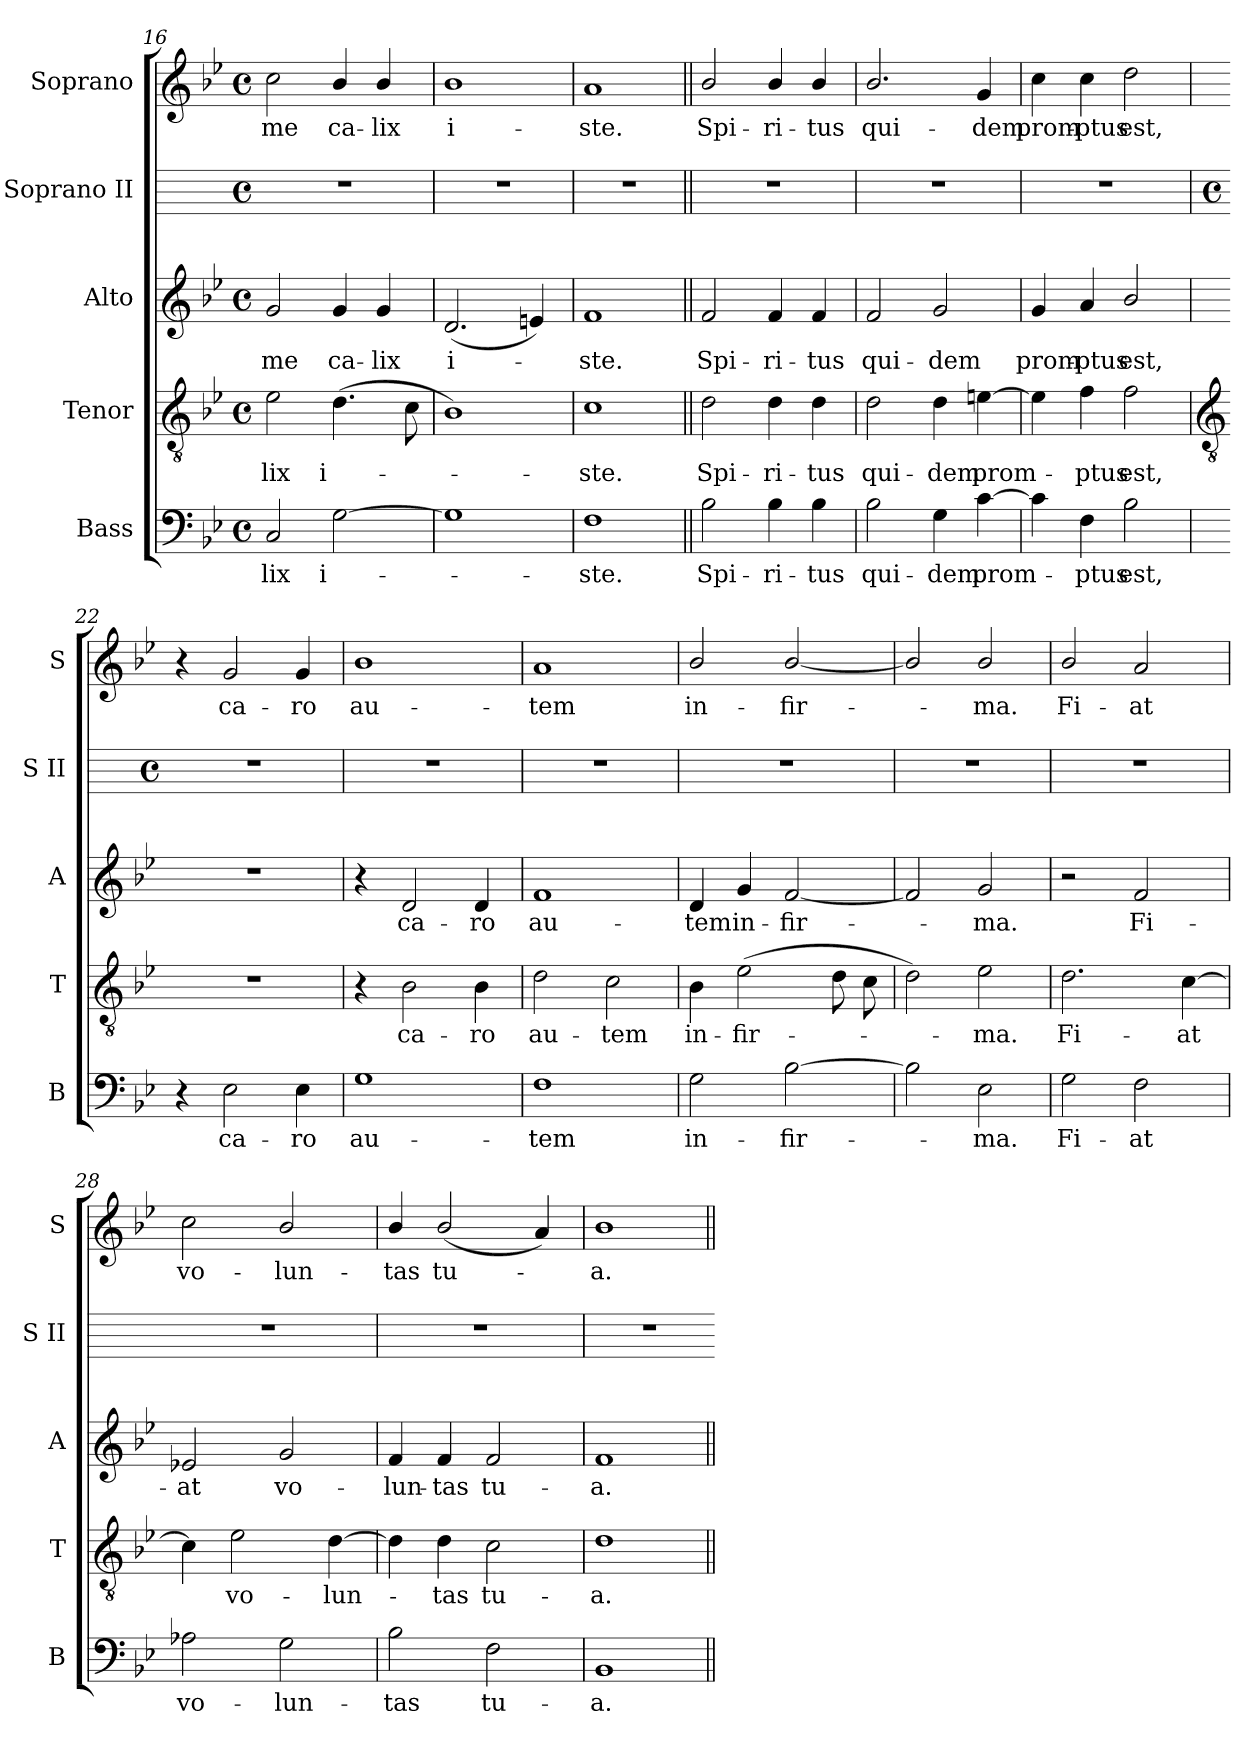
**kern	**text	**kern	**text	**kern	**text	**kern	**kern	**text
*part5	*part5	*part4	*part4	*part3	*part3	*part2	*part1	*part1
*staff5	*staff5	*staff4	*staff4	*staff3	*staff3	*staff2	*staff1	*staff1
*I"Bass	*	*I"Tenor	*	*I"Alto	*	*I"Soprano II	*I"Soprano	*
*I'B	*	*I'T	*	*I'A	*	*I'S II	*I'S	*
*clefF4	*	*clefGv2	*	*clefG2	*	*	*clefG2	*
*k[b-e-]	*	*k[b-e-]	*	*k[b-e-]	*	*	*k[b-e-]	*
*B-:	*	*B-:	*	*B-:	*	*	*B-:	*
*M4/4	*	*M4/4	*	*M4/4	*	*M4/4	*M4/4	*
*met(c)	*	*met(c)	*	*met(c)	*	*met(c)	*met(c)	*
=16	=16	=16	=16	=16	=16	=16	=16	=16
!	!LO:LY:b	!	!LO:LY:b	!	!LO:LY:b	!	!	!LO:LY:b
2C	-lix	2e-	-lix	2g	me	1r	2cc	me
!	!LO:LY:b	!	!LO:LY:b	!	!LO:LY:b	!	!	!LO:LY:b
[2G	i-	(>4.d	i-	4g	ca-	.	4b-/	ca-
!	!	!	!	!	!LO:LY:b	!	!	!LO:LY:b
.	.	.	.	4g	-lix	.	4b-/	-lix
.	.	8cL	.	.	.	.	.	.
=17	=17	=17	=17	=17	=17	=17	=17	=17
!	!	!	!	!	!LO:LY:b	!	!	!LO:LY:b
1G]	.	1B-)	.	(<2.d	i-	1r	1b-	i-
.	.	.	.	4en)	.	.	.	.
=18	=18	=18	=18	=18	=18	=18	=18	=18
!	!LO:LY:b	!	!LO:LY:b	!	!LO:LY:b	!	!	!LO:LY:b
1F	ste.	1c	ste.	1f	ste.	1r	1a	-ste.
=19||	=19||	=19||	=19||	=19||	=19||	=19||	=19||	=19||
!	!LO:LY:b	!	!LO:LY:b	!	!LO:LY:b	!	!	!LO:LY:b
2B-	Spi-	2d	Spi-	2f	Spi-	1r	2b-/	Spi-
!	!LO:LY:b	!	!LO:LY:b	!	!LO:LY:b	!	!	!LO:LY:b
4B-	-ri-	4d	-ri-	4f	-ri-	.	4b-/	-ri-
!	!LO:LY:b	!	!LO:LY:b	!	!LO:LY:b	!	!	!LO:LY:b
4B-	-tus	4d	-tus	4f	-tus	.	4b-/	-tus
=20	=20	=20	=20	=20	=20	=20	=20	=20
!	!LO:LY:b	!	!LO:LY:b	!	!LO:LY:b	!	!	!LO:LY:b
2B-	qui-	2d	qui-	2f	qui-	1r	2.b-/	qui-
!	!LO:LY:b	!	!LO:LY:b	!	!LO:LY:b	!	!	!
4G	-dem	4d	-dem	2g	-dem	.	.	.
!	!LO:LY:b	!	!LO:LY:b	!	!	!	!	!LO:LY:b
[4c	prom-	[4en	prom-	.	.	.	4g	-dem
=21	=21	=21	=21	=21	=21	=21	=21	=21
!	!	!	!	!	!LO:LY:b	!	!	!LO:LY:b
4c]	.	4e]	.	4g	prom-	1r	4cc	prom-
!	!LO:LY:b	!	!LO:LY:b	!	!LO:LY:b	!	!	!LO:LY:b
4F	ptus	4f	ptus	4a	-ptus	.	4cc	-ptus
!	!LO:LY:b	!	!LO:LY:b	!	!LO:LY:b	!	!	!LO:LY:b
2B-	est,	2f	est,	2b-/	est,	.	2dd	est,
!!LO:LB:g=z
=22	=22	=22	=22	=22	=22	=22	=22	=22
*	*	*clefGv2	*	*	*	*	*	*
*	*	*	*	*	*	*M4/4	*	*
*	*	*	*	*	*	*met(c)	*	*
4r	.	1r	.	1r	.	1r	4r	.
!	!LO:LY:b	!	!	!	!	!	!	!LO:LY:b
2E-	ca-	.	.	.	.	.	2g	ca-
!	!LO:LY:b	!	!	!	!	!	!	!LO:LY:b
4E-	-ro	.	.	.	.	.	4g	-ro
=23	=23	=23	=23	=23	=23	=23	=23	=23
!	!LO:LY:b	!	!	!	!	!	!	!LO:LY:b
1G	au-	4r	.	4r	.	1r	1b-	au-
!	!	!	!LO:LY:b	!	!LO:LY:b	!	!	!
.	.	2B-	ca-	2d	ca-	.	.	.
!	!	!	!LO:LY:b	!	!LO:LY:b	!	!	!
.	.	4B-	-ro	4d	-ro	.	.	.
=24	=24	=24	=24	=24	=24	=24	=24	=24
!	!LO:LY:b	!	!LO:LY:b	!	!LO:LY:b	!	!	!LO:LY:b
1F	-tem	2d	au-	1f	au-	1r	1a	-tem
!	!	!	!LO:LY:b	!	!	!	!	!
.	.	2c	-tem	.	.	.	.	.
=25	=25	=25	=25	=25	=25	=25	=25	=25
!	!LO:LY:b	!	!LO:LY:b	!	!LO:LY:b	!	!	!LO:LY:b
2G	in-	4B-	in-	4d	-tem	1r	2b-/	in-
!	!	!	!LO:LY:b	!	!LO:LY:b	!	!	!
.	.	(>2e-	-fir-	4g	in-	.	.	.
!	!LO:LY:b	!	!	!	!LO:LY:b	!	!	!LO:LY:b
[2B-	-fir-	.	.	[2f	-fir-	.	[2b-/	-fir-
.	.	8dL	.	.	.	.	.	.
.	.	8c	.	.	.	.	.	.
=26	=26	=26	=26	=26	=26	=26	=26	=26
2B-]	.	2d)	.	2f]	.	1r	2b-/]	.
!	!LO:LY:b	!	!LO:LY:b	!	!LO:LY:b	!	!	!LO:LY:b
2E-	ma.	2e-	ma.	2g	ma.	.	2b-/	ma.
=27	=27	=27	=27	=27	=27	=27	=27	=27
!	!LO:LY:b	!	!LO:LY:b	!	!	!	!	!LO:LY:b
2G	Fi-	2.d	Fi-	2r	.	1r	2b-/	Fi-
!	!LO:LY:b	!	!	!	!LO:LY:b	!	!	!LO:LY:b
2F	-at	.	.	2f	Fi-	.	2a	-at
!	!	!	!LO:LY:b	!	!	!	!	!
.	.	[4c	-at	.	.	.	.	.
=28	=28	=28	=28	=28	=28	=28	=28	=28
!	!LO:LY:b	!	!	!	!LO:LY:b	!	!	!LO:LY:b
2A-X	vo-	4c]	.	2e-X	-at	1r	2cc	vo-
!	!	!	!LO:LY:b	!	!	!	!	!
.	.	2e-	vo-	.	.	.	.	.
!	!LO:LY:b	!	!	!	!LO:LY:b	!	!	!LO:LY:b
2G	-lun-	.	.	2g	vo-	.	2b-/	-lun-
!	!	!	!LO:LY:b	!	!	!	!	!
.	.	[4d	-lun-	.	.	.	.	.
=29	=29	=29	=29	=29	=29	=29	=29	=29
!	!LO:LY:b	!	!	!	!LO:LY:b	!	!	!LO:LY:b
2B-	-tas	4d]	.	4f	-lun-	1r	4b-/	-tas
!	!	!	!LO:LY:b	!	!LO:LY:b	!	!	!LO:LY:b
.	.	4d	tas	4f	-tas	.	(<2b-/	tu-
!	!LO:LY:b	!	!LO:LY:b	!	!LO:LY:b	!	!	!
2F	tu-	2c	tu-	2f	tu-	.	.	.
.	.	.	.	.	.	.	4a)	.
=30	=30	=30	=30	=30	=30	=30	=30	=30
!	!LO:LY:b	!	!LO:LY:b	!	!LO:LY:b	!	!	!LO:LY:b
1BB-	-a.	1d	-a.	1f	-a.	1r	1b-	a.
=||	=||	=||	=||	=||	=||	=	=||	=||
*-	*-	*-	*-	*-	*-	*-	*-	*-
